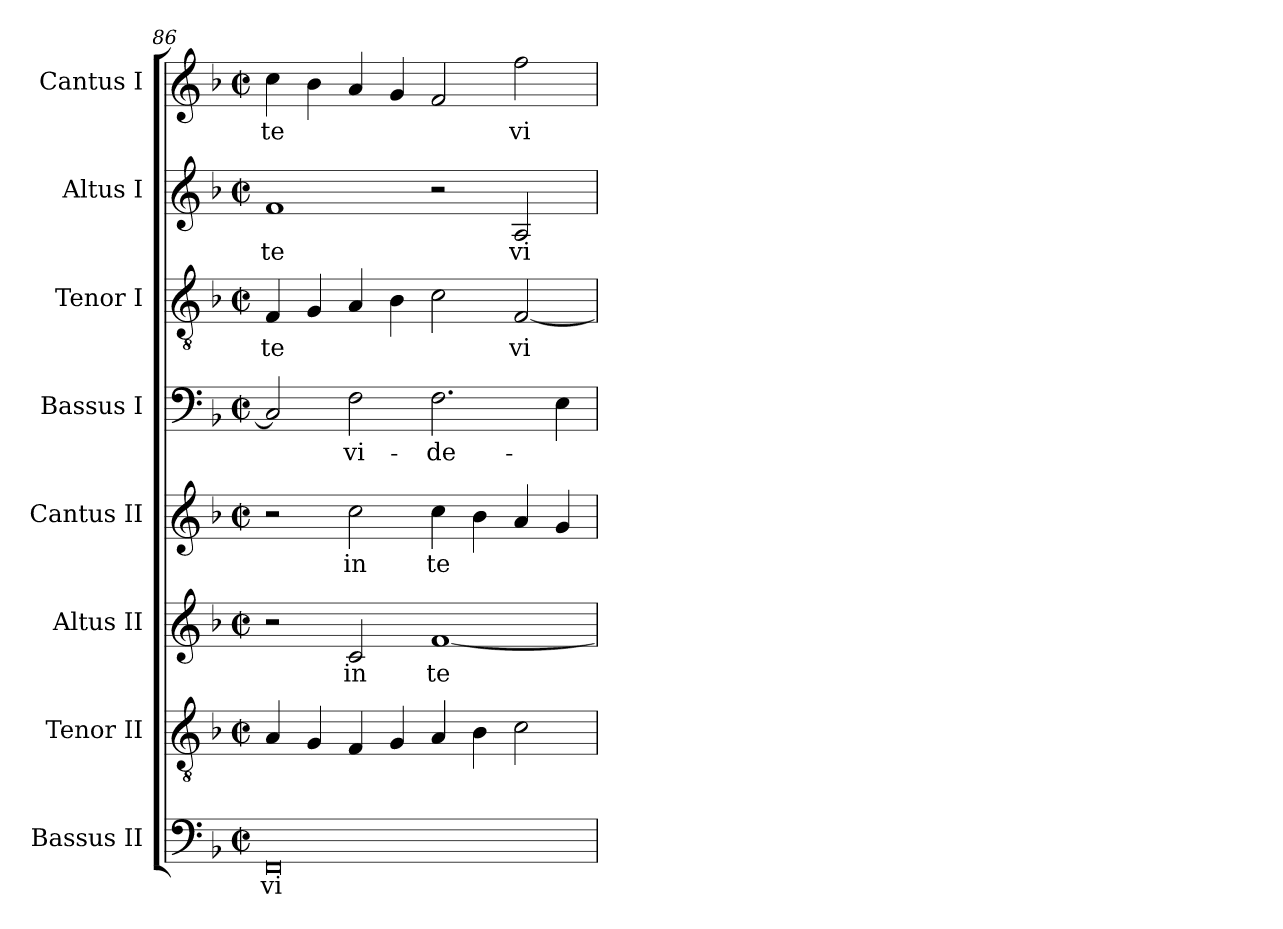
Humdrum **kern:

**kern	**text	**kern	**kern	**text	**kern	**text	**kern	**text	**kern	**text	**kern	**text	**kern	**text
*part8	*part8	*part7	*part6	*part6	*part5	*part5	*part4	*part4	*part3	*part3	*part2	*part2	*part1	*part1
*staff8	*staff8	*staff7	*staff6	*staff6	*staff5	*staff5	*staff4	*staff4	*staff3	*staff3	*staff2	*staff2	*staff1	*staff1
*I"Bassus II	*	*I"Tenor II	*I"Altus II	*	*I"Cantus II	*	*I"Bassus I	*	*I"Tenor I	*	*I"Altus I	*	*I"Cantus I	*
*clefF4	*	*clefGv2	*clefG2	*	*clefG2	*	*clefF4	*	*clefGv2	*	*clefG2	*	*clefG2	*
*k[b-]	*	*k[b-]	*k[b-]	*	*k[b-]	*	*k[b-]	*	*k[b-]	*	*k[b-]	*	*k[b-]	*
*F:	*	*F:	*F:	*	*F:	*	*F:	*	*F:	*	*F:	*	*F:	*
*M2/2	*	*M2/2	*M2/2	*	*M2/2	*	*M2/2	*	*M2/2	*	*M2/2	*	*M2/2	*
*met(c|)	*	*met(c|)	*met(c|)	*	*met(c|)	*	*met(c|)	*	*met(c|)	*	*met(c|)	*	*met(c|)	*
=86	=86	=86	=86	=86	=86	=86	=86	=86	=86	=86	=86	=86	=86	=86
!	!LO:LY:b:cj	!	!	!	!	!	!	!	!	!LO:LY:b:cj	!	!LO:LY:b:cj	!	!LO:LY:b:cj
0FF	vi	4A/	2r	.	2r	.	2C/]	.	4F/	te	1f	te	4cc\	te
.	.	4G/	.	.	.	.	.	.	4G/	.	.	.	4b-\	.
!	!	!	!	!LO:LY:b:cj	!	!LO:LY:b:cj	!	!LO:LY:b:cj	!	!	!	!	!	!
.	.	4F/	2c/	in	2cc\	in	2F\	vi-	4A/	.	.	.	4a/	.
.	.	4G/	.	.	.	.	.	.	4B-\	.	.	.	4g/	.
!	!	!	!	!LO:LY:b:cj	!	!LO:LY:b:cj	!	!LO:LY:b:cj	!	!	!	!	!	!
.	.	4A/	[>1f	te	4cc\	te	2.F\	-de-	2c\	.	2r	.	2f/	.
.	.	4B-\	.	.	4b-\	.	.	.	.	.	.	.	.	.
!	!	!	!	!	!	!	!	!	!	!LO:LY:b:cj	!	!LO:LY:b:cj	!	!LO:LY:b:cj
.	.	2c\	.	.	4a/	.	.	.	[>2F/	vi-	2A/	vi-	2ff\	vi-
.	.	.	.	.	4g/	.	4E\	.	.	.	.	.	.	.
=	=	=	=	=	=	=	=	=	=	=	=	=	=	=
*-	*-	*-	*-	*-	*-	*-	*-	*-	*-	*-	*-	*-	*-	*-
